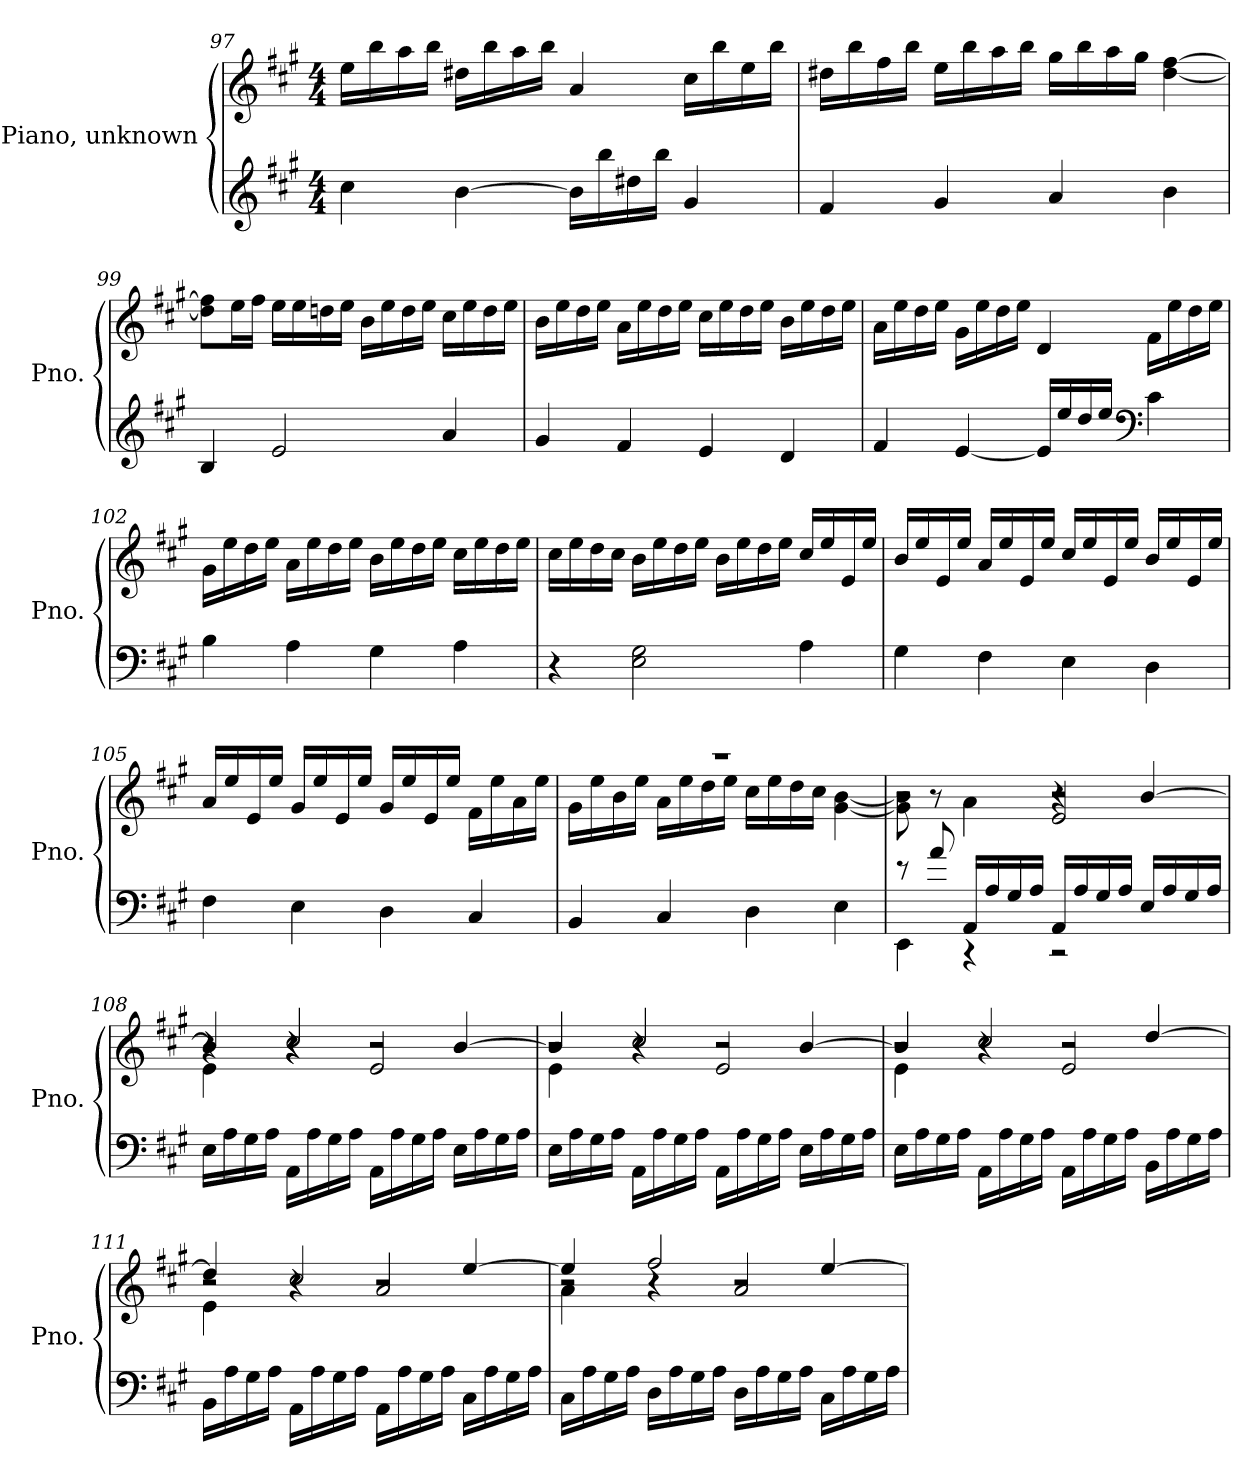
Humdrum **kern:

**kern	**kern
*part1	*part1
*staff2	*staff1
*I"Piano, unknown	*
*I'Pno.	*
!!LO:PB:g=z
*clefG2	*clefG2
*k[f#c#g#]	*k[f#c#g#]
*M4/4	*M4/4
=97	=97
4cc#\	16ee\LL
.	16bb\
.	16aa\
.	16bb\JJ
[4b\	16dd#X\LL
.	16bb\
.	16aa\
.	16bb\JJ
16b\LL]	4a/
16bb\	.
16dd#X\	.
16bb\JJ	.
4g#/	16cc#\LL
.	16bb\
.	16ee\
.	16bb\JJ
=98	=98
4f#/	16dd#X\LL
.	16bb\
.	16ff#\
.	16bb\JJ
4g#/	16ee\LL
.	16bb\
.	16aa\
.	16bb\JJ
4a/	16gg#\LL
.	16bb\
.	16aa\
.	16gg#\JJ
4b\	[4dd#\ [4ff#\
!!LO:LB:g=z
=99	=99
4B/	8dd#\] 8ff#\]L
.	16ee\L
.	16ff#\JJ
2e/	16ee\LL
.	16ee\
.	16ddn\
.	16ee\JJ
.	16b\LL
.	16ee\
.	16dd\
.	16ee\JJ
4a/	16cc#\LL
.	16ee\
.	16dd\
.	16ee\JJ
=100	=100
4g#/	16b\LL
.	16ee\
.	16dd\
.	16ee\JJ
4f#/	16a\LL
.	16ee\
.	16dd\
.	16ee\JJ
4e/	16cc#\LL
.	16ee\
.	16dd\
.	16ee\JJ
4d/	16b\LL
.	16ee\
.	16dd\
.	16ee\JJ
!!LO:LB:g=z
=101	=101
4f#/	16a\LL
.	16ee\
.	16dd\
.	16ee\JJ
[4e/	16g#\LL
.	16ee\
.	16dd\
.	16ee\JJ
16e/LL]	4d/
16ee/	.
16dd/	.
16ee/JJ	.
*clefF4	*
4c#\	16f#\LL
.	16ee\
.	16dd\
.	16ee\JJ
=102	=102
4B\	16g#\LL
.	16ee\
.	16dd\
.	16ee\JJ
4A\	16a\LL
.	16ee\
.	16dd\
.	16ee\JJ
4G#\	16b\LL
.	16ee\
.	16dd\
.	16ee\JJ
4A\	16cc#\LL
.	16ee\
.	16dd\
.	16ee\JJ
!!LO:LB:g=z
=103	=103
4r	16cc#\LL
.	16ee\
.	16dd\
.	16cc#\JJ
2E\ 2G#\	16b\LL
.	16ee\
.	16dd\
.	16ee\JJ
.	16b\LL
.	16ee\
.	16dd\
.	16ee\JJ
4A\	16cc#/LL
.	16ee/
.	16e/
.	16ee/JJ
=104	=104
4G#\	16b/LL
.	16ee/
.	16e/
.	16ee/JJ
4F#\	16a/LL
.	16ee/
.	16e/
.	16ee/JJ
4E\	16cc#/LL
.	16ee/
.	16e/
.	16ee/JJ
4D\	16b/LL
.	16ee/
.	16e/
.	16ee/JJ
!!LO:LB:g=z
=105	=105
4F#\	16a/LL
.	16ee/
.	16e/
.	16ee/JJ
4E\	16g#/LL
.	16ee/
.	16e/
.	16ee/JJ
4D\	16g#/LL
.	16ee/
.	16e/
.	16ee/JJ
4C#/	16f#\LL
.	16ee\
.	16a\
.	16ee\JJ
=106	=106
*	*^
4BB/	1r	16g#\LL
.	.	16ee\
.	.	16b\
.	.	16ee\JJ
4C#/	.	16a\LL
.	.	16ee\
.	.	16dd\
.	.	16ee\JJ
4D\	.	16cc#\LL
.	.	16ee\
.	.	16dd\
.	.	16cc#\JJ
4E\	.	[4g#\ [4b\
=107	=107	=107
*^	*	*^
8r	4EE\	2r	8g#\] 8b\]	2r
8a/	.	.	8r	.
16AA/LL	4r	.	4a\	.
16A/	.	.	.	.
16G#/	.	.	.	.
16A/JJ	.	.	.	.
16AA/LL	2r	2e/	2r	4r
16A/	.	.	.	.
16G#/	.	.	.	.
16A/JJ	.	.	.	.
16E/LL	.	.	.	[4b/
16A/	.	.	.	.
16G#/	.	.	.	.
16A/JJ	.	.	.	.
*v	*v	*	*	*
!!LO:LB:g=z	!!	!!
=108	=108	=108	=108
16E\LL	4r	4e\	4b/]
16A\	.	.	.
16G#\	.	.	.
16A\JJ	.	.	.
16AA\LL	2cc#/	4r	4r
16A\	.	.	.
16G#\	.	.	.
16A\JJ	.	.	.
16AA\LL	.	2r	2e/
16A\	.	.	.
16G#\	.	.	.
16A\JJ	.	.	.
16E\LL	[4b/	.	.
16A\	.	.	.
16G#\	.	.	.
16A\JJ	.	.	.
=109	=109	=109	=109
16E\LL	4b/]	4e\	2r
16A\	.	.	.
16G#\	.	.	.
16A\JJ	.	.	.
16AA\LL	2cc#/	4r	.
16A\	.	.	.
16G#\	.	.	.
16A\JJ	.	.	.
16AA\LL	.	2r	2e/
16A\	.	.	.
16G#\	.	.	.
16A\JJ	.	.	.
16E\LL	[4b/	.	.
16A\	.	.	.
16G#\	.	.	.
16A\JJ	.	.	.
!!LO:PB:g=z	!!	!!
=110	=110	=110	=110
16E\LL	4b/]	4e\	2r
16A\	.	.	.
16G#\	.	.	.
16A\JJ	.	.	.
16AA\LL	2cc#/	4r	.
16A\	.	.	.
16G#\	.	.	.
16A\JJ	.	.	.
16AA\LL	.	2r	2e/
16A\	.	.	.
16G#\	.	.	.
16A\JJ	.	.	.
16BB\LL	[4dd/	.	.
16A\	.	.	.
16G#\	.	.	.
16A\JJ	.	.	.
=111	=111	=111	=111
16BB\LL	4dd/]	4e\	2r
16A\	.	.	.
16G#\	.	.	.
16A\JJ	.	.	.
16AA\LL	2cc#/	4r	.
16A\	.	.	.
16G#\	.	.	.
16A\JJ	.	.	.
16AA\LL	.	2r	2a/
16A\	.	.	.
16G#\	.	.	.
16A\JJ	.	.	.
16C#\LL	[4ee/	.	.
16A\	.	.	.
16G#\	.	.	.
16A\JJ	.	.	.
!!LO:LB:g=z	!!	!!
=112	=112	=112	=112
16C#\LL	4ee/]	4a\	2r
16A\	.	.	.
16G#\	.	.	.
16A\JJ	.	.	.
16D\LL	2ff#/	4r	.
16A\	.	.	.
16G#\	.	.	.
16A\JJ	.	.	.
16D\LL	.	2r	2a/
16A\	.	.	.
16G#\	.	.	.
16A\JJ	.	.	.
16C#\LL	[4ee/	.	.
16A\	.	.	.
16G#\	.	.	.
16A\JJ	.	.	.
*	*v	*v	*v
=	=
*-	*-
